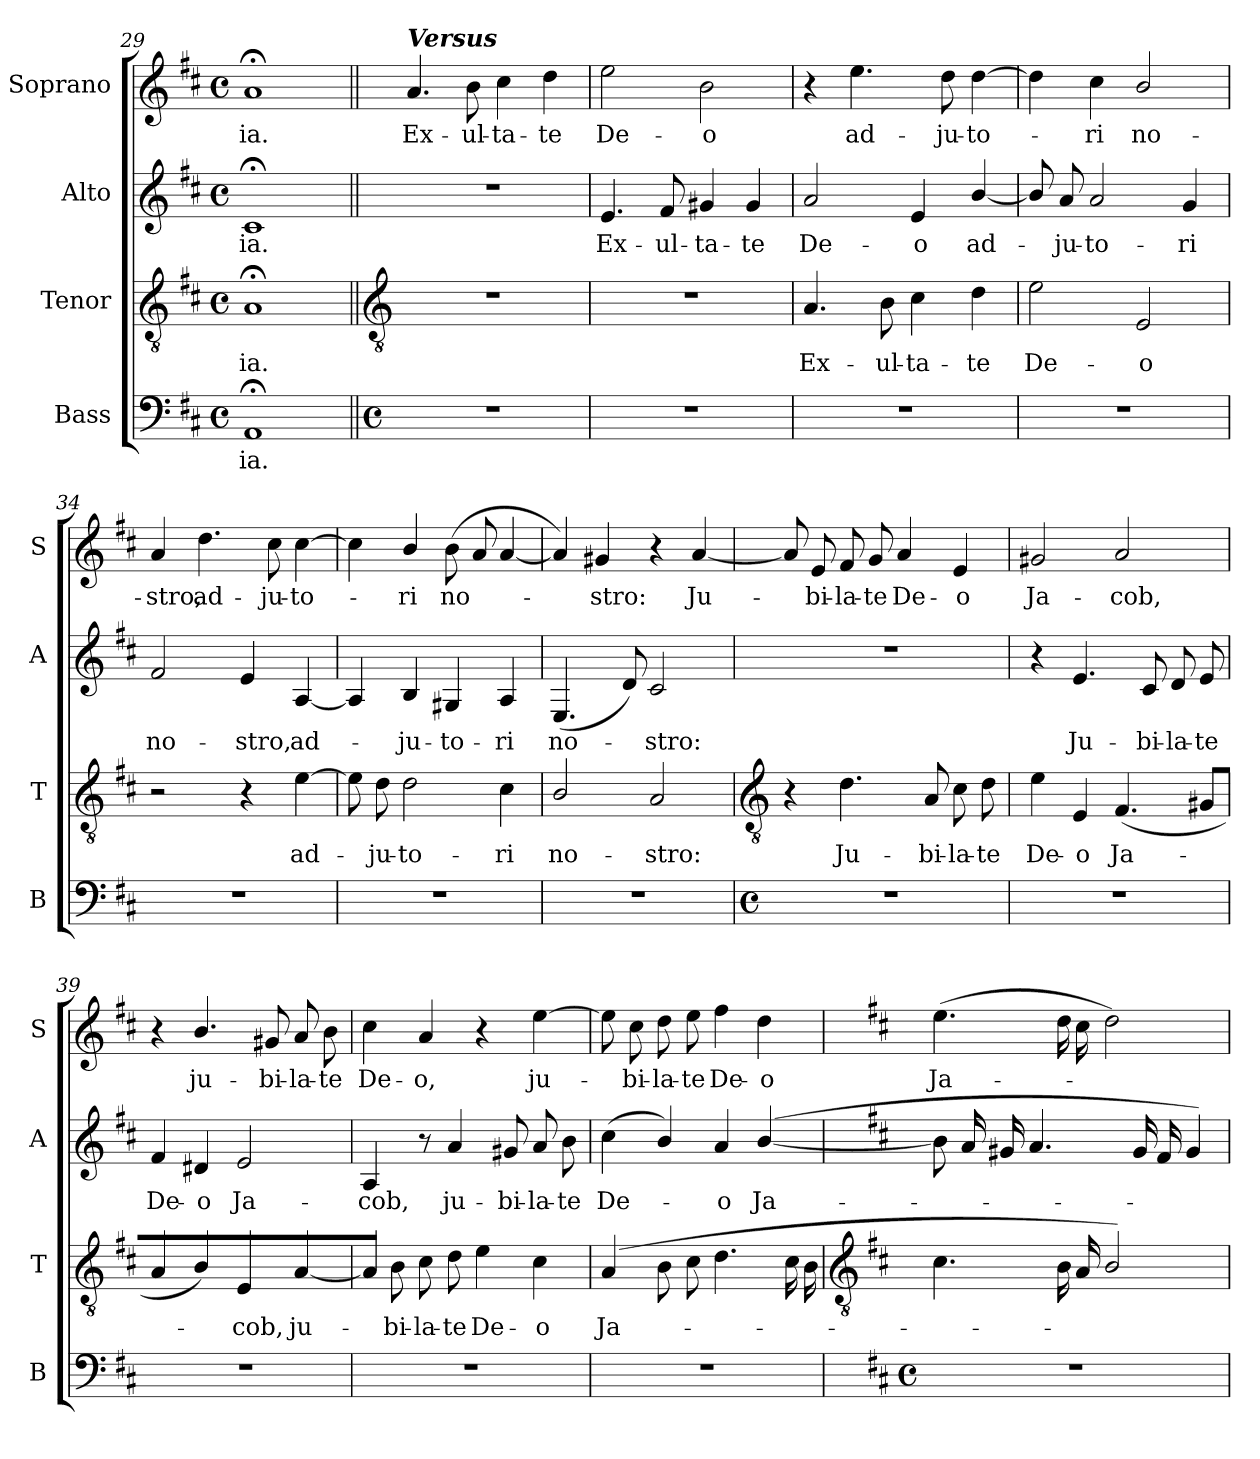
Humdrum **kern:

**kern	**text	**kern	**text	**kern	**text	**kern	**text
*part4	*part4	*part3	*part3	*part2	*part2	*part1	*part1
*staff4	*staff4	*staff3	*staff3	*staff2	*staff2	*staff1	*staff1
*I"Bass	*	*I"Tenor	*	*I"Alto	*	*I"Soprano	*
*I'B	*	*I'T	*	*I'A	*	*I'S	*
*clefF4	*	*clefGv2	*	*clefG2	*	*clefG2	*
*k[f#c#]	*	*k[f#c#]	*	*k[f#c#]	*	*k[f#c#]	*
*D:	*	*D:	*	*D:	*	*D:	*
*M4/4	*	*M4/4	*	*M4/4	*	*M4/4	*
*met(c)	*	*met(c)	*	*met(c)	*	*met(c)	*
=29	=29	=29	=29	=29	=29	=29	=29
!	!LO:LY:b	!	!LO:LY:b	!	!LO:LY:b	!	!LO:LY:b
1AA;<	ia.	1A;<	-ia.	1c#;<	ia.	1a;<	ia.
!!LO:LB:g=z
=30||	=30||	=30||	=30||	=30||	=30||	=30||	=30||
*	*	*clefGv2	*	*	*	*	*
*M4/4	*	*	*	*	*	*	*
*met(c)	*	*	*	*	*	*	*
!	!	!	!	!	!	!LO:TX:a:Bi:t=Versus	!
!	!	!	!	!	!	!	!LO:LY:b
1r	.	1r	.	1r	.	4.a	Ex-
!	!	!	!	!	!	!	!LO:LY:b
.	.	.	.	.	.	8b	-ul-
!	!	!	!	!	!	!	!LO:LY:b
.	.	.	.	.	.	4cc#	-ta-
!	!	!	!	!	!	!	!LO:LY:b
.	.	.	.	.	.	4dd	-te
=31	=31	=31	=31	=31	=31	=31	=31
!	!	!	!	!	!LO:LY:b	!	!LO:LY:b
1r	.	1r	.	4.e	Ex-	2ee	De-
!	!	!	!	!	!LO:LY:b	!	!
.	.	.	.	8f#	-ul-	.	.
!	!	!	!	!	!LO:LY:b	!	!LO:LY:b
.	.	.	.	4g#X	-ta-	2b	-o
!	!	!	!	!	!LO:LY:b	!	!
.	.	.	.	4g#	-te	.	.
=32	=32	=32	=32	=32	=32	=32	=32
!	!	!	!LO:LY:b	!	!LO:LY:b	!	!
1r	.	4.A	Ex-	2a	De-	4r	.
!	!	!	!	!	!	!	!LO:LY:b
.	.	.	.	.	.	4.ee	ad-
!	!	!	!LO:LY:b	!	!	!	!
.	.	8B	-ul-	.	.	.	.
!	!	!	!LO:LY:b	!	!LO:LY:b	!	!
.	.	4c#	-ta-	4e	-o	.	.
!	!	!	!	!	!	!	!LO:LY:b
.	.	.	.	.	.	8dd	-ju-
!	!	!	!LO:LY:b	!	!LO:LY:b	!	!LO:LY:b
.	.	4d	-te	[4b/	ad-	[4dd	-to-
=33	=33	=33	=33	=33	=33	=33	=33
!	!	!	!LO:LY:b	!	!	!	!
1r	.	2e	De-	8b/]	.	4dd]	.
!	!	!	!	!	!LO:LY:b	!	!
.	.	.	.	8a	ju-	.	.
!	!	!	!	!	!LO:LY:b	!	!LO:LY:b
.	.	.	.	2a	-to-	4cc#	ri
!	!	!	!LO:LY:b	!	!	!	!LO:LY:b
.	.	2E	-o	.	.	2b/	no-
!	!	!	!	!	!LO:LY:b	!	!
.	.	.	.	4g	-ri	.	.
=34	=34	=34	=34	=34	=34	=34	=34
!	!	!	!	!	!LO:LY:b	!	!LO:LY:b
1r	.	2r	.	2f#	no-	4a	-stro,
!	!	!	!	!	!	!	!LO:LY:b
.	.	.	.	.	.	4.dd	ad-
!	!	!	!	!	!LO:LY:b	!	!
.	.	4r	.	4e	-stro,	.	.
!	!	!	!	!	!	!	!LO:LY:b
.	.	.	.	.	.	8cc#	-ju-
!	!	!	!LO:LY:b	!	!LO:LY:b	!	!LO:LY:b
.	.	[4e	ad-	[4A	ad-	[4cc#	-to-
=35	=35	=35	=35	=35	=35	=35	=35
1r	.	8e]	.	4A]	.	4cc#]	.
!	!	!	!LO:LY:b	!	!	!	!
.	.	8d	-ju-	.	.	.	.
!	!	!	!LO:LY:b	!	!LO:LY:b	!	!LO:LY:b
.	.	2d	-to-	4B	ju-	4b/	ri
!	!	!	!	!	!LO:LY:b	!	!LO:LY:b
.	.	.	.	4G#X	-to-	(<8bL	no-
.	.	.	.	.	.	8a	.
!	!	!	!LO:LY:b	!	!LO:LY:b	!	!
.	.	4c#	-ri	4A	-ri	[4a	.
=36	=36	=36	=36	=36	=36	=36	=36
!	!	!	!LO:LY:b	!	!LO:LY:b	!	!
1r	.	2B/	no-	(<4.E	no-	4a])	.
!	!	!	!	!	!	!	!LO:LY:b
.	.	.	.	.	.	4g#X	stro:
.	.	.	.	8d)	.	.	.
!	!	!	!LO:LY:b	!	!LO:LY:b	!	!
.	.	2A	-stro:	2c#	stro:	4r	.
!	!	!	!	!	!	!	!LO:LY:b
.	.	.	.	.	.	[4a	Ju-
!!LO:LB:g=z
=37	=37	=37	=37	=37	=37	=37	=37
*	*	*clefGv2	*	*	*	*	*
*M4/4	*	*	*	*	*	*	*
*met(c)	*	*	*	*	*	*	*
1r	.	4r	.	1r	.	8a]	.
!	!	!	!	!	!	!	!LO:LY:b
.	.	.	.	.	.	8e	bi-
!	!	!	!LO:LY:b	!	!	!	!LO:LY:b
.	.	4.d	Ju-	.	.	8f#	-la-
!	!	!	!	!	!	!	!LO:LY:b
.	.	.	.	.	.	8g	-te
!	!	!	!	!	!	!	!LO:LY:b
.	.	.	.	.	.	4a	De-
!	!	!	!LO:LY:b	!	!	!	!
.	.	8A	-bi-	.	.	.	.
!	!	!	!LO:LY:b	!	!	!	!LO:LY:b
.	.	8c#	-la-	.	.	4e	-o
!	!	!	!LO:LY:b	!	!	!	!
.	.	8d	-te	.	.	.	.
=38	=38	=38	=38	=38	=38	=38	=38
!	!	!	!LO:LY:b	!	!	!	!LO:LY:b
1r	.	4e	De-	4r	.	2g#X	Ja-
!	!	!	!LO:LY:b	!	!LO:LY:b	!	!
.	.	4E	-o	4.e	Ju-	.	.
!	!	!	!LO:LY:b	!	!	!	!LO:LY:b
.	.	(<4.F#	Ja-	.	.	2a	-cob,
!	!	!	!	!	!LO:LY:b	!	!
.	.	.	.	8c#	-bi-	.	.
!	!	!	!	!	!LO:LY:b	!	!
.	.	.	.	8d	-la-	.	.
!	!	!	!	!	!LO:LY:b	!	!
.	.	8G#XL	.	8e	-te	.	.
=39	=39	=39	=39	=39	=39	=39	=39
!	!	!	!	!	!LO:LY:b	!	!
1r	.	4A	.	4f#	De-	4r	.
!	!	!	!	!	!LO:LY:b	!	!LO:LY:b
.	.	4B/)	.	4d#X	-o	4.b/	ju-
!	!	!	!LO:LY:b	!	!LO:LY:b	!	!
.	.	4E	cob,	2e	Ja-	.	.
!	!	!	!	!	!	!	!LO:LY:b
.	.	.	.	.	.	8g#X	-bi-
!	!	!	!LO:LY:b	!	!	!	!LO:LY:b
.	.	[4A	ju-	.	.	8a	-la-
!	!	!	!	!	!	!	!LO:LY:b
.	.	.	.	.	.	8b	-te
=40	=40	=40	=40	=40	=40	=40	=40
!	!	!	!	!	!LO:LY:b	!	!LO:LY:b
1r	.	8AJ]	.	4A	-cob,	4cc#	De-
!	!	!	!LO:LY:b	!	!	!	!
.	.	8B	bi-	.	.	.	.
!	!	!	!LO:LY:b	!	!	!	!LO:LY:b
.	.	8c#	-la-	8r	.	4a	-o,
!	!	!	!LO:LY:b	!	!LO:LY:b	!	!
.	.	8d	-te	4a	ju-	.	.
!	!	!	!LO:LY:b	!	!	!	!
.	.	4e	De-	.	.	4r	.
!	!	!	!	!	!LO:LY:b	!	!
.	.	.	.	8g#X	-bi-	.	.
!	!	!	!LO:LY:b	!	!LO:LY:b	!	!LO:LY:b
.	.	4c#	-o	8a	-la-	[4ee	ju-
!	!	!	!	!	!LO:LY:b	!	!
.	.	.	.	8b	-te	.	.
=41	=41	=41	=41	=41	=41	=41	=41
!	!	!	!LO:LY:b	!	!LO:LY:b	!	!
1r	.	(<4A	Ja-	(<4cc#	De-	8ee]	.
!	!	!	!	!	!	!	!LO:LY:b
.	.	.	.	.	.	8cc#	bi-
!	!	!	!	!	!	!	!LO:LY:b
.	.	8BL	.	4b/)	.	8dd	-la-
!	!	!	!	!	!	!	!LO:LY:b
.	.	8c#	.	.	.	8ee	-te
!	!	!	!	!	!LO:LY:b	!	!LO:LY:b
.	.	4.d	.	4a	o	4ff#	De-
!	!	!	!	!	!LO:LY:b	!	!LO:LY:b
.	.	.	.	(<[4b/	Ja-	4dd	-o
.	.	16c#L	.	.	.	.	.
.	.	16B	.	.	.	.	.
!!LO:LB:g=z
=42	=42	=42	=42	=42	=42	=42	=42
*	*	*clefGv2	*	*	*	*	*
*k[f#c#]	*	*	*	*	*	*	*
*D:	*	*	*	*	*	*	*
*M4/4	*	*	*	*	*	*	*
*met(c)	*	*	*	*	*	*	*
!	!	!	!	!	!	!	!LO:LY:b
1r	.	4.c#	.	8bL]	.	(>4.ee	Ja-
.	.	.	.	16aL	.	.	.
.	.	.	.	16g#X	.	.	.
.	.	.	.	4.a	.	.	.
.	.	16BLL	.	.	.	16ddLL	.
.	.	16A	.	.	.	16cc#	.
.	.	2B/)	.	.	.	2dd)	.
.	.	.	.	16g#	.	.	.
.	.	.	.	16f#	.	.	.
.	.	.	.	4g#)	.	.	.
=	=	=	=	=	=	=	=
*-	*-	*-	*-	*-	*-	*-	*-
